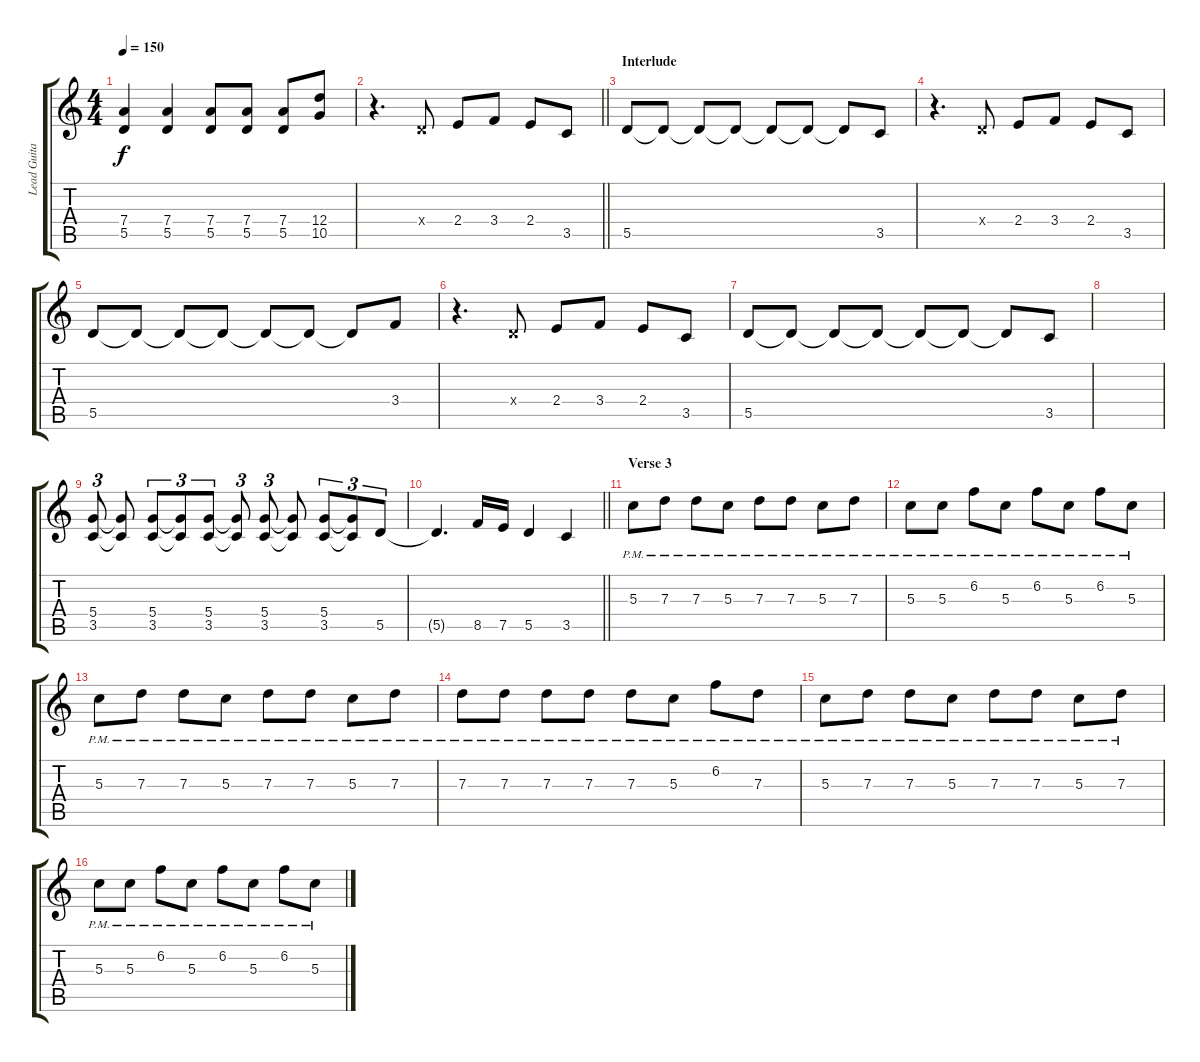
\track ("Lead Guitar" "Lead Guita") {instrument distortionguitar}
\staff {score tabs}
\tuning (E4 B3 G3 D3 A2 E2) {hide}
\ts (4 4)
\tempo 150
\clef g2
\ks c
(7.4 5.5).4{dy f} (7.4 5.5).4 (7.4 5.5).8 (7.4 5.5).8 (7.4 5.5).8 (12.4 10.5).8 |
\barLineRight lightlight
r.4{d volume 9} 0.4{x}.8 2.4.8 3.4.8 2.4.8 3.5.8 |
\section ("" "Interlude")
5.5.8 5.5{t}.8 5.5{t}.8 5.5{t}.8 5.5{t}.8 5.5{t}.8 5.5{t}.8 3.5.8 |
r.4{d} 0.4{x}.8 2.4.8 3.4.8 2.4.8 3.5.8 |
5.5.8 5.5{t}.8 5.5{t}.8 5.5{t}.8 5.5{t}.8 5.5{t}.8 5.5{t}.8 3.4.8 |
r.4{d} 0.4{x}.8 2.4.8 3.4.8 2.4.8 3.5.8 |
5.5.8 5.5{t}.8 5.5{t}.8 5.5{t}.8 5.5{t}.8 5.5{t}.8 5.5{t}.8 3.5.8 |
|
(5.4 3.5).8{tu (3 2)} (5.4{t} 3.5{t}).8 (5.4 3.5).8{tu (3 2)} (5.4{t} 3.5{t}).8{tu (3 2)} (5.4 3.5).8{tu (3 2)} (5.4{t} 3.5{t}).8{tu (3 2)} (5.4 3.5).8{tu (3 2)} (5.4{t} 3.5{t}).8 (5.4 3.5).8{tu (3 2)} (5.4{t} 3.5{t}).8{tu (3 2)} 5.5.8{tu (3 2)} |
\barLineRight lightlight
5.5{t}.4{d} 8.5.16 7.5.16 5.5.4 3.5.4 |
\section ("" "Verse 3")
5.3{pm}.8 7.3{pm}.8 7.3{pm}.8 5.3{pm}.8 7.3{pm}.8 7.3{pm}.8 5.3{pm}.8 7.3{pm}.8 |
5.3{pm}.8 5.3{pm}.8 6.2{pm}.8 5.3{pm}.8 6.2{pm}.8 5.3{pm}.8 6.2{pm}.8 5.3{pm}.8 |
5.3{pm}.8 7.3{pm}.8 7.3{pm}.8 5.3{pm}.8 7.3{pm}.8 7.3{pm}.8 5.3{pm}.8 7.3{pm}.8 |
7.3{pm}.8 7.3{pm}.8 7.3{pm}.8 7.3{pm}.8 7.3{pm}.8 5.3{pm}.8 6.2{pm}.8 7.3{pm}.8 |
5.3{pm}.8 7.3{pm}.8 7.3{pm}.8 5.3{pm}.8 7.3{pm}.8 7.3{pm}.8 5.3{pm}.8 7.3{pm}.8 |
5.3{pm}.8 5.3{pm}.8 6.2{pm}.8 5.3{pm}.8 6.2{pm}.8 5.3{pm}.8 6.2{pm}.8 5.3{pm}.8
